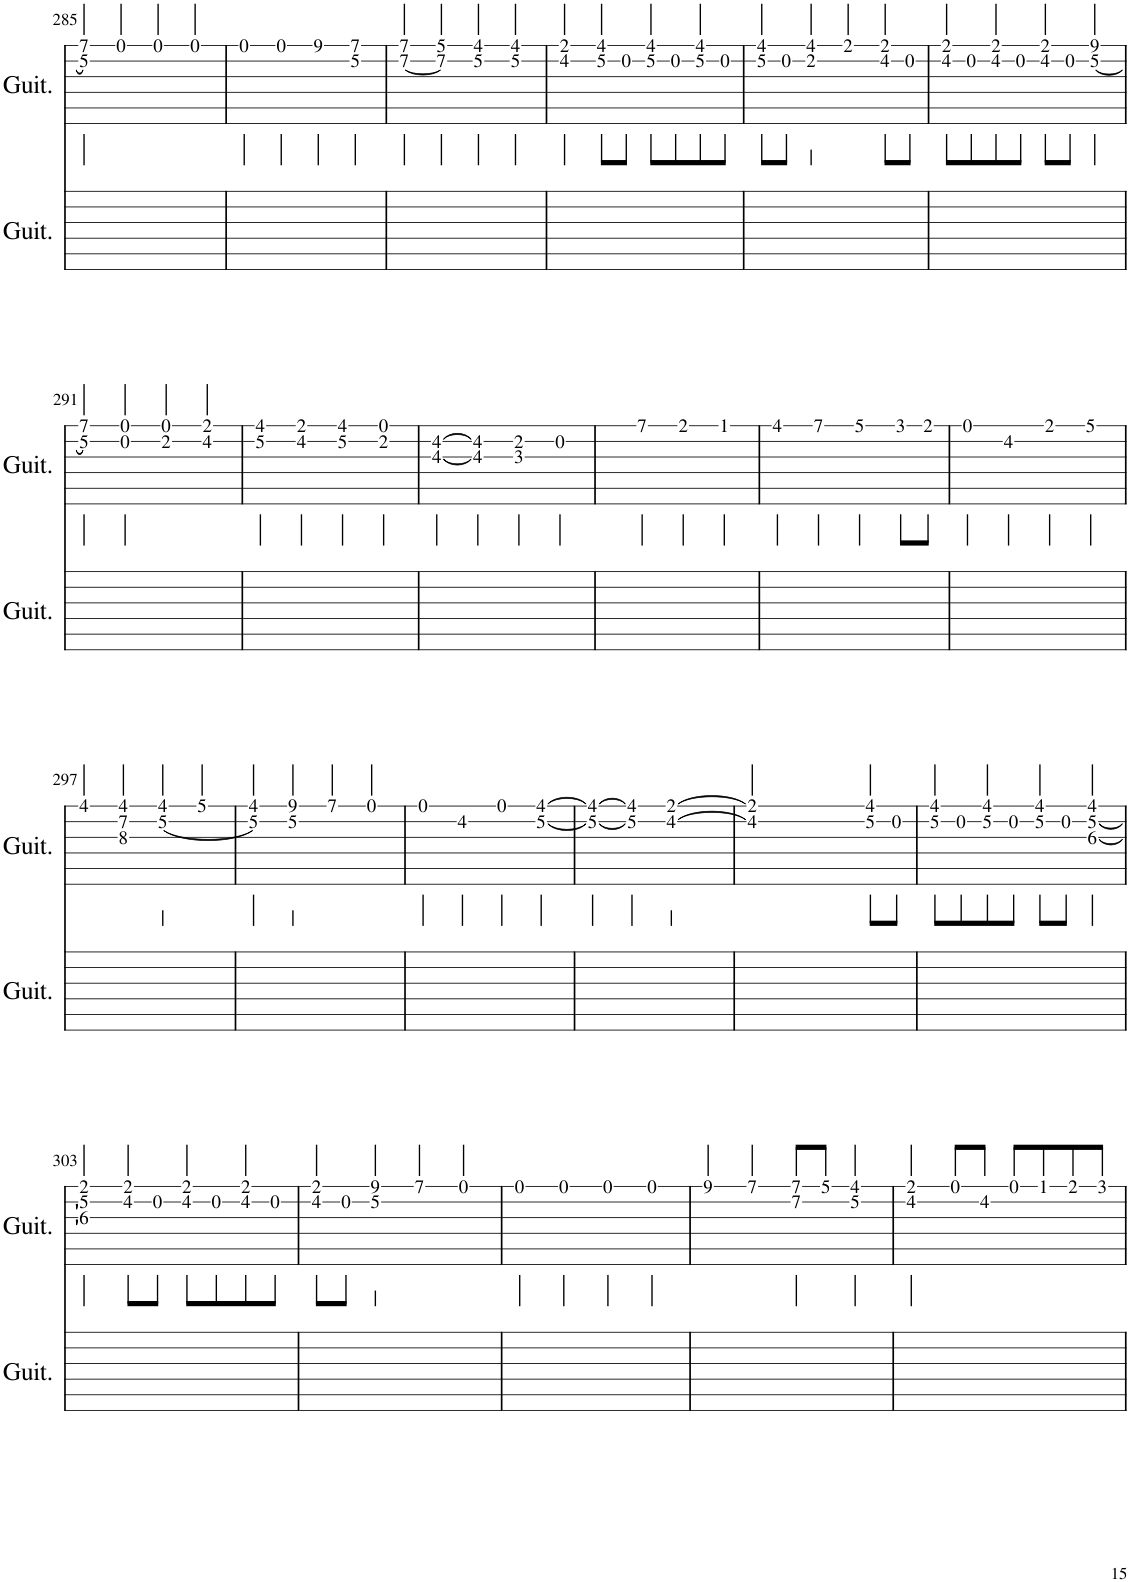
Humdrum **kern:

**kern	**kern
*part2	*part1
*staff2	*staff1
*I"Guitarra acústica	*I"Guitarra acústica
*I'Guit.	*I'Guit.
!!LO:PB:g=z
*clefF4	*clefG2
*k[f#]	*k[f#]
*M4/4	*M4/4
=285	=285
*	*^
4r	4b/	4e\]
2r	4e/	2.ryy
.	4e/	.
4r	4e/	.
*	*v	*v
=286	=286
4r	4e\
2r	4e\
.	4cc#\
4r	4e\ 4b\
=287	=287
*	*^
4r	4b/	[4f#\
2r	4a/	4f#\]
.	4g#/	4e\
4r	4g#/	4e\
=288	=288	=288
4r	4f#/	4d#\
2r	4g#/	8e\L
.	.	8B\J
.	4g#/	8e\L
.	.	8B\
4r	4g#/	8e\
.	.	8B\J
=289	=289	=289
4r	4g#/	8e\L
.	.	8B\J
2r	4g#/	2c#\
.	4f#/	.
4r	4f#/	8d#\L
.	.	8B\J
=290	=290	=290
4r	4f#/	8d#\L
.	.	8B\
2r	4f#/	8d#\
.	.	8B\J
.	4f#/	8d#\L
.	.	8B\J
4r	4cc#/	[4e\
!!LO:LB:g=z	!!
=291	=291	=291
4r	4b/	4e\]
2r	4e/	4B\
.	4c#/ 4e/	2ryy
4r	4d#/ 4f#/	.
*	*v	*v
=292	=292
4r	4e\ 4g#\
2r	4d#\ 4f#\
.	4e\ 4g#\
4r	4c#\ 4e\
=293	=293
4r	[4B\ [4d#\
2r	4B\] 4d#\]
.	4A#X\ 4c#\
4r	4B\
=294	=294
4r	4r
2r	4b\
.	4f#\
4r	4e#X\
=295	=295
4r	4g#\
2r	4b\
.	4a\
4r	8gn\L
.	8f#\J
=296	=296
4r	4e\
2r	4d#\
.	4f#\
4r	4a\
!!LO:LB:g=z
=297	=297
*	*^
4r	4g#/	2ryy
2r	4d#/ 4f#/ 4g#/	.
.	4g#/	[2e\
4r	4a/	.
=298	=298	=298
4r	4g#/	4e\]
2r	4cc#/	2e\
.	4b/	.
4r	4e/	4ryy
*	*v	*v
=299	=299
4r	4e\
2r	4d#\
.	4e\
4r	[4e\ [4g#\
=300	=300
4r	4e\_ 4g#\_
2r	4e\] 4g#\]
.	[2d#\ [2f#\
4r	.
=301	=301
*	*^
4r	4d#/] 4f#/]	4ryy
2r	4r	4r
.	4r	4r
4r	4g#/	8e\L
.	.	8B\J
=302	=302	=302
4r	4g#/	8e\L
.	.	8B\
2r	4g#/	8e\
.	.	8B\J
.	4g#/	8e\L
.	.	8B\J
4r	4g#/	[4c#\ [4e\
!!LO:LB:g=z	!!
=303	=303	=303
4r	4f#/	4c#\] 4e\]
2r	4f#/	8d#\L
.	.	8B\J
.	4f#/	8d#\L
.	.	8B\
4r	4f#/	8d#\
.	.	8B\J
=304	=304	=304
4r	4f#/	8d#\L
.	.	8B\J
2r	4cc#/	2e\
.	4b/	.
4r	4e/	4ryy
*	*v	*v
=305	=305
4r	4e\
2r	4e\
.	4e\
4r	4e\
=306	=306
*	*^
4r	4cc#/	2ryy
2r	4b/	.
.	8b/L	4f#\
.	8a/J	.
4r	4g#/	4e\
=307	=307	=307
4r	4f#/	4d#\
2r	8e/L	2.ryy
.	8d#/J	.
.	8e/L	.
.	8fn/	.
4r	8f#X/	.
.	8gn/J	.
*	*v	*v
=	=
*-	*-
